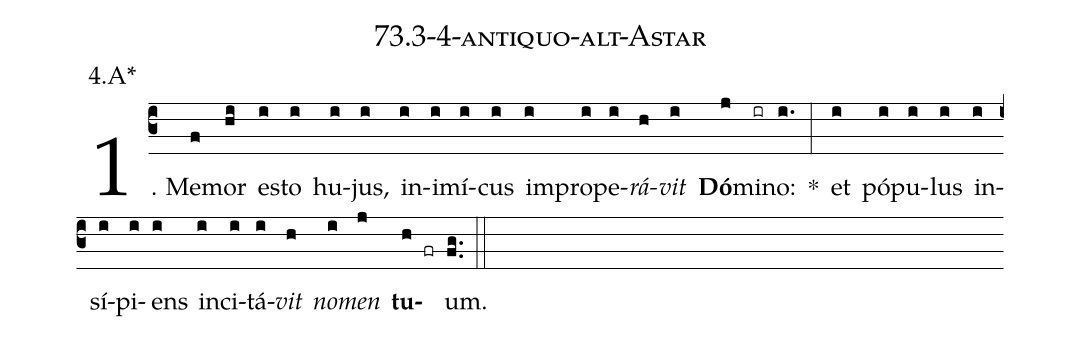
name: 73.3-4-antiquo-alt-Astar;
annotation: 4.A*;
%%
(c3)1. Me(f)mor(hi) es(i)to(i) hu(i)jus,(i) in(i)i(i)mí(i)cus(i) im(i)pro(i)pe(i)<i>rá</i>(h)<i>vit</i>(i) <b>Dó</b>(j)mi(ir)no:(i.) *(:) et(i) pó(i)pu(i)lus(i) in(i)sí(i)pi(i)ens(i) in(i)ci(i)tá(i)<i>vit</i>(h) <i>no</i>(i)<i>men</i>(j) <b>tu</b>(h fr)um.(fg..) (::)


%E(i) u(h) o(i) u(j) a(h) e.(fg..) (::)
